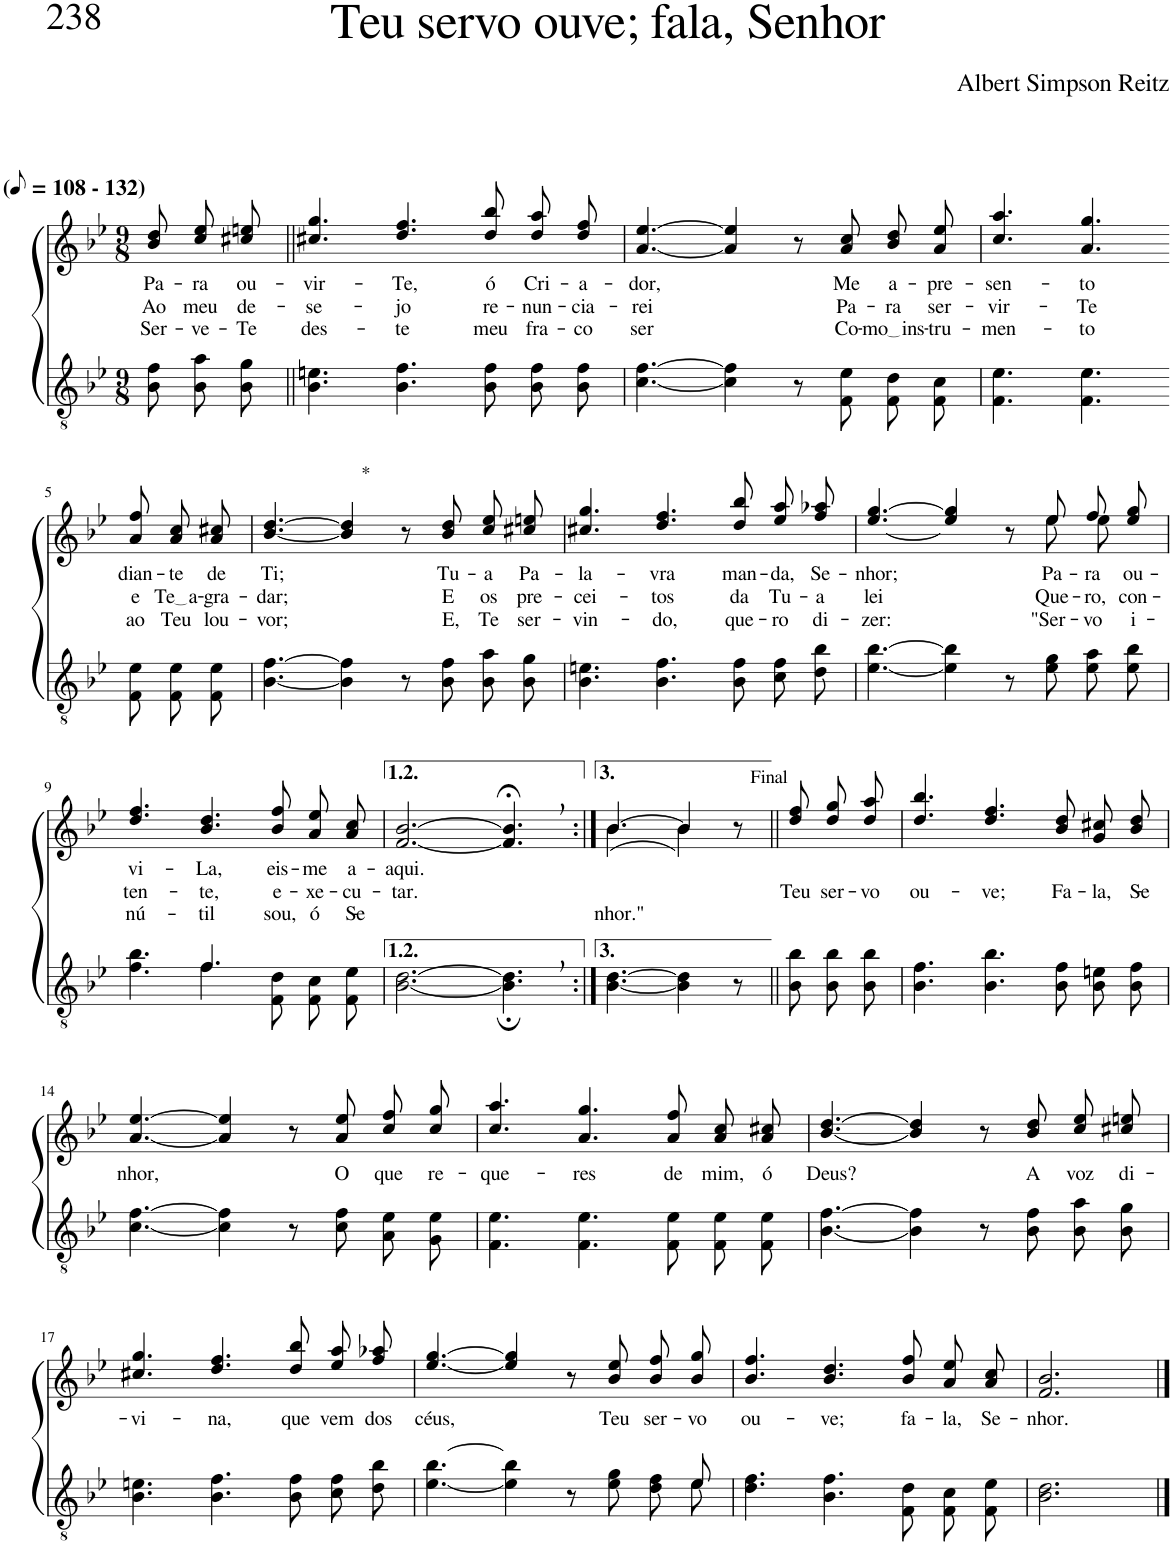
**kern	**kern	**text	**text	**text
*part2	*part1	*part1	*part1	*part1
*staff2	*staff1	*staff1	*staff1	*staff1
*I"Parte III e IV	*I"Parte I e II	*	*	*
*clefGv2	*clefG2	*	*	*
*Trd5c9	*Trd5c9	*	*	*
*k[b-e-]	*k[b-e-]	*	*	*
*M9/8	*M9/8	*	*	*
*MM54	*MM54	*	*	*
=1	=1	=1	=1	=1
!	!LO:TX:a:B:t=(	!	!	!
!	!LO:TX:a:B:t=- 132)	!	!	!
!	!	!LO:LY:b	!LO:LY:b	!LO:LY:b
8B-\ 8f\L	8b-\ 8dd\L	Pa-	Ao	Ser-
!	!	!LO:LY:b	!LO:LY:b	!LO:LY:b
8B-\ 8a\	8cc\ 8ee-\	-ra	meu	-ve-
!	!	!LO:LY:b	!LO:LY:b	!LO:LY:b
8B-\ 8g\J	8cc#X\ 8een\J	ou-	de-	-Te
=2||	=2||	=2||	=2||	=2||
!	!	!LO:LY:b	!LO:LY:b	!LO:LY:b
4.B-\ 4.en\	4.cc#X/ 4.gg/	-vir-	-se-	des-
!	!	!LO:LY:b	!LO:LY:b	!LO:LY:b
4.B-\ 4.f\	4.dd/ 4.ff/	-Te,	-jo	-te
!	!	!LO:LY:b	!LO:LY:b	!LO:LY:b
8B-\ 8f\L	8dd\ 8bb-\L	ó	re-	meu
!	!	!LO:LY:b	!LO:LY:b	!LO:LY:b
8B-\ 8f\	8dd\ 8aa\	Cri-	-nun-	fra-
!	!	!LO:LY:b	!LO:LY:b	!LO:LY:b
8B-\ 8f\J	8dd\ 8ff\J	-a-	-cia-	-co
=3	=3	=3	=3	=3
!	!	!LO:LY:b	!LO:LY:b	!LO:LY:b
[4.c\ [4.f\	[4.a/ [4.ee-/	-dor,	-rei	ser
4c\] 4f\]	4a/] 4ee-/]	.	.	.
8r	8r	.	.	.
!	!	!LO:LY:b	!LO:LY:b	!LO:LY:b
8F/ 8e-/L	8a\ 8cc\L	Me	Pa-	Co-
!	!	!LO:LY:b	!LO:LY:b	!LO:LY:b
8F/ 8d/	8b-\ 8dd\	a-	-ra	mo ins
!	!	!LO:LY:b	!LO:LY:b	!LO:LY:b
8F/ 8c/J	8a\ 8ee-\J	-pre-	ser-	-tru-
=4	=4	=4	=4	=4
!	!	!LO:LY:b	!LO:LY:b	!LO:LY:b
4.F\ 4.e-\	4.cc/ 4.aa/	-sen-	-vir-	-men-
!	!	!LO:LY:b	!LO:LY:b	!LO:LY:b
4.F\ 4.e-\	4.a/ 4.gg/	-to	-Te	-to
!!LO:LB:g=z
=5-	=5-	=5-	=5-	=5-
!	!	!LO:LY:b	!LO:LY:b	!LO:LY:b
8F\ 8e-\L	8a\ 8ff\L	dian-	e	ao
!	!	!LO:LY:b	!LO:LY:b	!LO:LY:b
8F\ 8e-\	8a\ 8cc\	-te	Te a	Teu
!	!	!LO:LY:b	!LO:LY:b	!LO:LY:b
8F\ 8e-\J	8a\ 8cc#X\J	de	-gra-	lou-
=6	=6	=6	=6	=6
!	!	!LO:LY:b	!LO:LY:b	!LO:LY:b
[4.B-\ [4.f\	[4.b-/ [4.dd/	Ti;	-dar;	-vor;
!	!LO:TX:a:t=*	!	!	!
4B-\] 4f\]	4b-/] 4dd/]	.	.	.
8r	8r	.	.	.
!	!	!LO:LY:b	!LO:LY:b	!LO:LY:b
8B-\ 8f\L	8b-\ 8dd\L	Tu-	E	E,
!	!	!LO:LY:b	!LO:LY:b	!LO:LY:b
8B-\ 8a\	8cc\ 8ee-\	-a	os	Te
!	!	!LO:LY:b	!LO:LY:b	!LO:LY:b
8B-\ 8g\J	8cc#X\ 8een\J	Pa-	pre-	ser-
=7	=7	=7	=7	=7
!	!	!LO:LY:b	!LO:LY:b	!LO:LY:b
4.B-\ 4.en\	4.cc#X/ 4.gg/	-la-	-cei-	-vin-
!	!	!LO:LY:b	!LO:LY:b	!LO:LY:b
4.B-\ 4.f\	4.dd/ 4.ff/	-vra	-tos	-do,
!	!	!LO:LY:b	!LO:LY:b	!LO:LY:b
8B-\ 8f\L	8dd\ 8bb-\L	man-	da	que-
!	!	!LO:LY:b	!LO:LY:b	!LO:LY:b
8c\ 8f\	8ee-\ 8aa\	-da,	Tu-	-ro
!	!	!LO:LY:b	!LO:LY:b	!LO:LY:b
8d\ 8b-\J	8ff\ 8aa-X\J	Se-	-a	di-
=8	=8	=8	=8	=8
!	!	!LO:LY:b	!LO:LY:b	!LO:LY:b
*	*^	*	*	*
[4.e-\ [4.b-\	[4.ee-/ [4.gg/	2.ryy	-nhor;	lei	-zer:
4e-\] 4b-\]	4ee-/] 4gg/]	.	.	.	.
8r	8r	.	.	.	.
!	!	!	!LO:LY:b	!LO:LY:b	!LO:LY:b
8e-\ 8g\L	8ee-\L	8ee-\L	Pa-	Que-	-"Ser-
!	!	!	!LO:LY:b	!LO:LY:b	!LO:LY:b
8e-\ 8a\	8ff\	8ee-\J	-ra	-ro,	-vo
!	!	!	!LO:LY:b	!LO:LY:b	!LO:LY:b
8e-\ 8b-\J	8ee-\ 8gg\J	8ryy	ou-	con-	i-
!!LO:LB:g=z
=9	=9	=9	=9	=9	=9
*^	*	*	*	*	*
!	!	!	!	!LO:LY:b	!LO:LY:b	!LO:LY:b
*	*	*v	*v	*	*	*
4.ryy	4.f\ 4.b-\	4.dd/ 4.ff/	-vi-	-ten-	-nú-
!	!	!	!LO:LY:b	!LO:LY:b	!LO:LY:b
4.f/	4.f\	4.b-/ 4.dd/	-La,	-te,	-til
!	!	!	!LO:LY:b	!LO:LY:b	!LO:LY:b
4.ryy	8F\ 8d\L	8b-\ 8ff\L	eis-	e-	sou,
!	!	!	!LO:LY:b	!LO:LY:b	!LO:LY:b
.	8F\ 8c\	8a\ 8ee-\	-me	-xe-	ó
!	!	!	!LO:LY:b	!LO:LY:b	!LO:LY:b
.	8F\ 8e-\J	8a\ 8cc\J	a-	-cu-	Se-
=10	=10	=10	=10	=10	=10
!	!	!	!LO:LY:b	!LO:LY:b	!
*v	*v	*	*	*	*
[2.B-\ [2.d\	[2.f/ [2.b-/	-aqui.	-tar.	.
4.B-\];, 4.d\];,	4.f/];<, 4.b-/];<,	.	.	.
=11:|!	=11:|!	=11:|!	=11:|!	=11:|!
*	*^	*	*	*
!	!	!	!	!	!LO:LY:b
[4.B-\ [4.d\	([4.b-/	4.b-\	.	.	-nhor."
4B-\] 4d\]	4b-/])	4b-\	.	.	.
!	!LO:TX:a:t=Final	!	!	!	!
8r	8r	8ryy	.	.	.
=12||	=12||	=12||	=12||	=12||	=12||
!	!	!	!	!LO:LY:b	!
*	*v	*v	*	*	*
8B-\ 8b-\L	8dd\ 8ff\L	.	Teu	.
!	!	!	!LO:LY:b	!
8B-\ 8b-\	8dd\ 8gg\	.	ser-	.
!	!	!	!LO:LY:b	!
8B-\ 8b-\J	8dd\ 8aa\J	.	-vo	.
=13	=13	=13	=13	=13
!	!	!	!LO:LY:b	!
4.B-\ 4.f\	4.dd/ 4.bb-/	.	ou-	.
!	!	!	!LO:LY:b	!
4.B-\ 4.b-\	4.dd/ 4.ff/	.	-ve;	.
!	!	!	!LO:LY:b	!
8B-\ 8f\L	8b-\ 8dd\L	.	Fa-	.
!	!	!	!LO:LY:b	!
8B-\ 8en\	8g\ 8cc#X\	.	-la,	.
!	!	!	!LO:LY:b	!
8B-\ 8f\J	8b-\ 8dd\J	.	Se-	.
!!LO:LB:g=z
=14	=14	=14	=14	=14
!	!	!LO:LY:b	!	!
[4.c\ [4.f\	[4.a/ [4.ee-/	nhor,	.	.
4c\] 4f\]	4a/] 4ee-/]	.	.	.
8r	8r	.	.	.
!	!	!LO:LY:b	!	!
8c\ 8f\L	8a\ 8ee-\L	O	.	.
!	!	!LO:LY:b	!	!
8A\ 8e-\	8cc\ 8ff\	que	.	.
!	!	!LO:LY:b	!	!
8G\ 8e-\J	8cc\ 8gg\J	re-	.	.
=15	=15	=15	=15	=15
!	!	!LO:LY:b	!	!
4.F\ 4.e-\	4.cc/ 4.aa/	-que-	.	.
!	!	!LO:LY:b	!	!
4.F\ 4.e-\	4.a/ 4.gg/	-res	.	.
!	!	!LO:LY:b	!	!
8F\ 8e-\L	8a\ 8ff\L	de	.	.
!	!	!LO:LY:b	!	!
8F\ 8e-\	8a\ 8cc\	mim,	.	.
!	!	!LO:LY:b	!	!
8F\ 8e-\J	8a\ 8cc#X\J	ó	.	.
=16	=16	=16	=16	=16
!	!	!LO:LY:b	!	!
[4.B-\ [4.f\	[4.b-/ [4.dd/	Deus?	.	.
4B-\] 4f\]	4b-/] 4dd/]	.	.	.
8r	8r	.	.	.
!	!	!LO:LY:b	!	!
8B-\ 8f\L	8b-\ 8dd\L	A	.	.
!	!	!LO:LY:b	!	!
8B-\ 8a\	8cc\ 8ee-\	voz	.	.
!	!	!LO:LY:b	!	!
8B-\ 8g\J	8cc#X\ 8een\J	di-	.	.
!!LO:LB:g=z
=17	=17	=17	=17	=17
!	!	!LO:LY:b	!	!
4.B-\ 4.en\	4.cc#X/ 4.gg/	-vi-	.	.
!	!	!LO:LY:b	!	!
4.B-\ 4.f\	4.dd/ 4.ff/	-na,	.	.
!	!	!LO:LY:b	!	!
8B-\ 8f\L	8dd\ 8bb-\L	que	.	.
!	!	!LO:LY:b	!	!
8c\ 8f\	8ee-\ 8aa\	vem	.	.
!	!	!LO:LY:b	!	!
8d\ 8b-\J	8ff\ 8aa-X\J	dos	.	.
=18	=18	=18	=18	=18
*^	*	*	*	*
!	!	!	!LO:LY:b	!	!
[4.e-\ [4.b-\	1ryy	[4.ee-/ [4.gg/	céus,	.	.
4e-\] 4b-\]	.	4ee-/] 4gg/]	.	.	.
8r	.	8r	.	.	.
!	!	!	!LO:LY:b	!	!
8e-\ 8g\L	.	8b-\ 8ee-\L	Teu	.	.
!	!	!	!LO:LY:b	!	!
8d\ 8f\	.	8b-\ 8ff\	ser-	.	.
!	!	!	!LO:LY:b	!	!
8e-\J	8e-/	8b-\ 8gg\J	-vo	.	.
=19	=19	=19	=19	=19	=19
!	!	!	!LO:LY:b	!	!
*v	*v	*	*	*	*
4.d\ 4.f\	4.b-/ 4.ff/	ou-	.	.
!	!	!LO:LY:b	!	!
4.B-\ 4.f\	4.b-/ 4.dd/	-ve;	.	.
!	!	!LO:LY:b	!	!
8F\ 8d\L	8b-\ 8ff\L	fa-	.	.
!	!	!LO:LY:b	!	!
8F\ 8c\	8a\ 8ee-\	-la,	.	.
!	!	!LO:LY:b	!	!
8F\ 8e-\J	8a\ 8cc\J	Se-	.	.
=20	=20	=20	=20	=20
!	!	!LO:LY:b	!	!
2.B-\ 2.d\	2.f/ 2.b-/	-nhor.	.	.
==	==	==	==	==
*-	*-	*-	*-	*-
